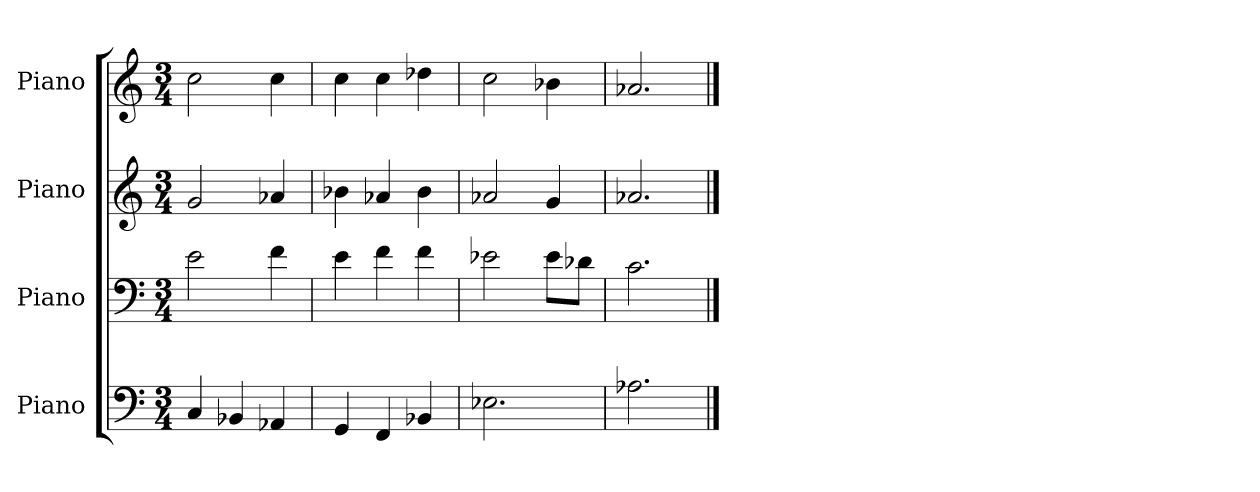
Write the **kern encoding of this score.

**kern	**kern	**kern	**kern
*part4	*part3	*part2	*part1
*staff4	*staff3	*staff2	*staff1
*I"Piano	*I"Piano	*I"Piano	*I"Piano
*I'Pno	*I'Pno	*I'Pno	*I'Pno
*clefF4	*clefF4	*clefG2	*clefG2
*k[]	*k[]	*k[]	*k[]
*M3/4	*M3/4	*M3/4	*M3/4
=1	=1	=1	=1
4C/	2e\	2g/	2cc\
4BB-X/	.	.	.
4AA-X/	4f\	4a-X/	4cc\
=2	=2	=2	=2
4GG/	4e\	4b-X\	4cc\
4FF/	4f\	4a-X/	4cc\
4BB-X/	4f\	4b-\	4dd-X\
=3	=3	=3	=3
2.E-X\	2e-X\	2a-X/	2cc\
.	8e-\L	4g/	4b-X\
.	8d-X\J	.	.
=4	=4	=4	=4
2.A-X\	2.c\	2.a-X/	2.a-X/
==	==	==	==
*-	*-	*-	*-
